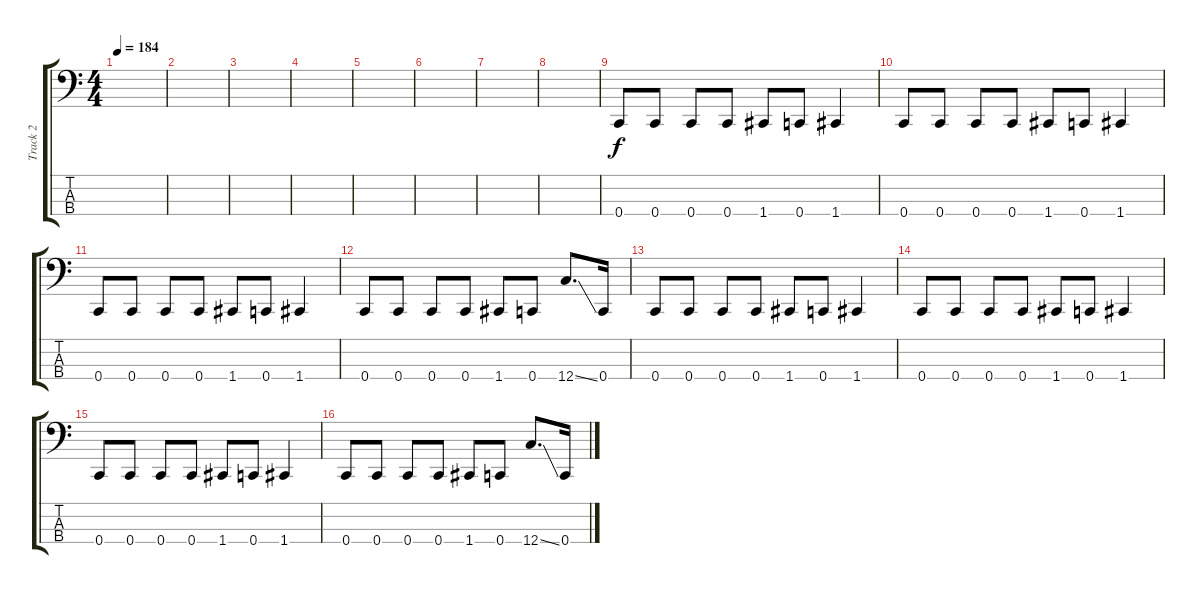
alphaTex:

\track ("Track 2" "Track 2") {instrument electricbassfinger}
\staff {score tabs}
\tuning (F2 C2 G1 C1) {hide}
\ts (4 4)
\tempo 184
\clef f4
\ks c
|
|
|
|
|
|
|
|
0.4.8 0.4.8 0.4.8 0.4.8 1.4.8 0.4.8 1.4.4 |
0.4.8 0.4.8 0.4.8 0.4.8 1.4.8 0.4.8 1.4.4 |
0.4.8 0.4.8 0.4.8 0.4.8 1.4.8 0.4.8 1.4.4 |
0.4.8 0.4.8 0.4.8 0.4.8 1.4.8 0.4.8 12.4{ss}.8{d} 0.4.16 |
0.4.8 0.4.8 0.4.8 0.4.8 1.4.8 0.4.8 1.4.4 |
0.4.8 0.4.8 0.4.8 0.4.8 1.4.8 0.4.8 1.4.4 |
0.4.8 0.4.8 0.4.8 0.4.8 1.4.8 0.4.8 1.4.4 |
0.4.8 0.4.8 0.4.8 0.4.8 1.4.8 0.4.8 12.4{ss}.8{d} 0.4.16
